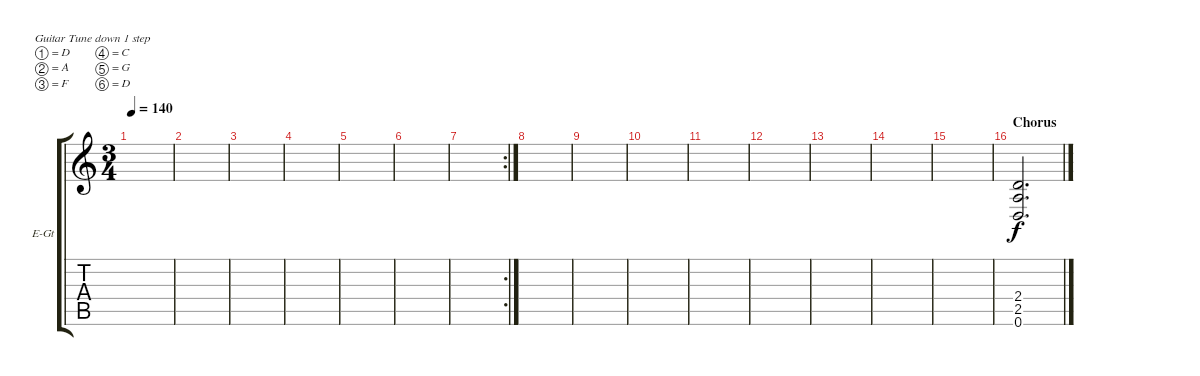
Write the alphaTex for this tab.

\defaultSystemsLayout 4
\bracketExtendMode groupsimilarinstruments
\firstSystemTrackNameOrientation horizontal
\otherSystemsTrackNameOrientation horizontal
\track ("Extra Guitar" "E-Gt") {instrument distortionguitar}
\staff {score tabs}
\tuning (D4 A3 F3 C3 G2 D2)
\ts (3 4)
\tempo 140
\clef g2
\ks c
|
|
|
|
|
|
\rc 2
|
|
|
|
|
|
|
|
|
\section ("" "Chorus")
(0.6 2.5 2.4).2{d}
